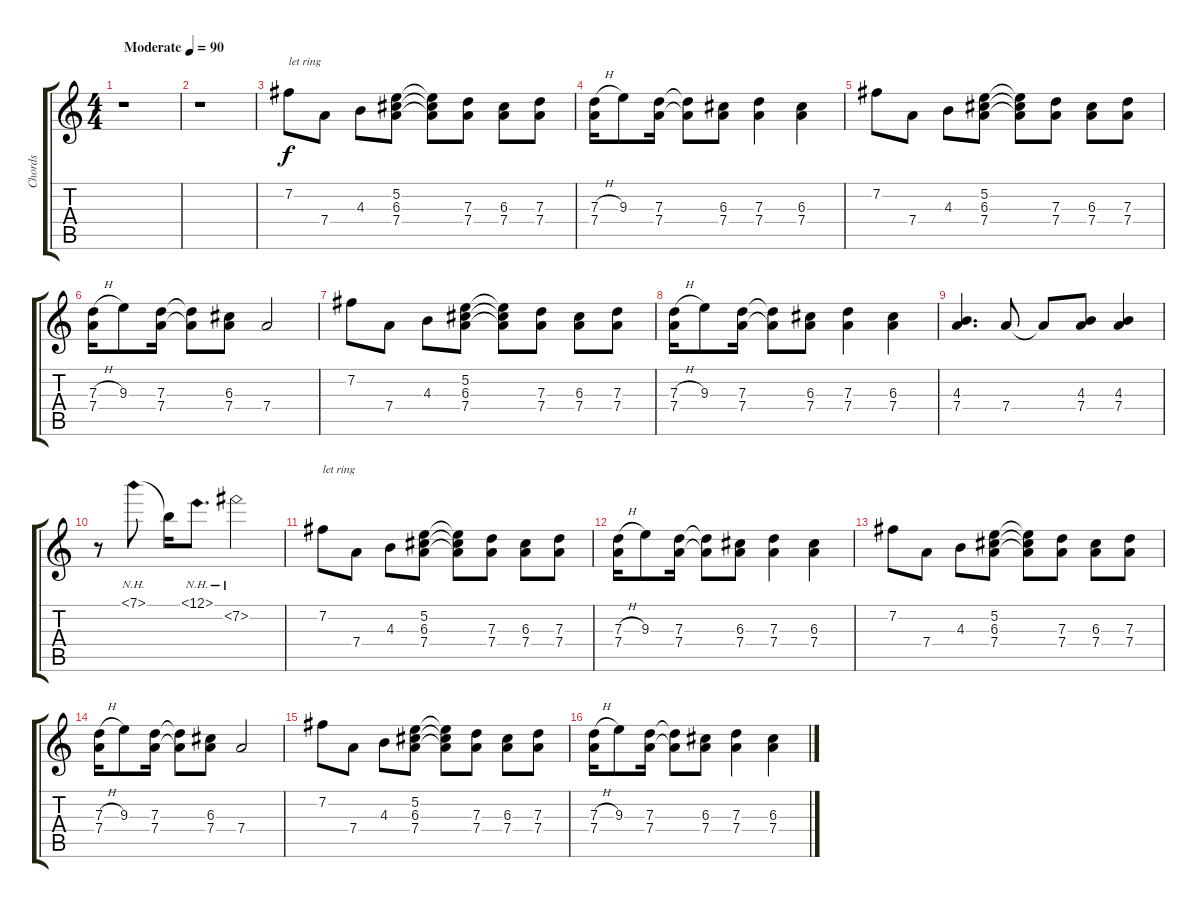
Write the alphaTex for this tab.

\track ("Chords" "Chords") {instrument acousticguitarnylon}
\staff {score tabs}
\tuning (E4 B3 G3 D3 A2 E2) {hide}
\ts (4 4)
\tempo (90 "Moderate")
\clef g2
\ks c
r.1{dy f instrument acousticguitarnylon} |
r.1 |
7.2.8{txt "let ring"} 7.4.8 4.3.8 (5.2 6.3 7.4).8 (5.2{t} 6.3{t} 7.4{t}).8 (7.3 7.4).8 (6.3 7.4).8 (7.3 7.4).8 |
(7.3{h} 7.4).16 9.3.8 (7.3 7.4).16 (7.3{t} 7.4{t}).8 (6.3 7.4).8 (7.3 7.4).4 (6.3 7.4).4 |
7.2.8 7.4.8 4.3.8 (5.2 6.3 7.4).8 (5.2{t} 6.3{t} 7.4{t}).8 (7.3 7.4).8 (6.3 7.4).8 (7.3 7.4).8 |
(7.3{h} 7.4).16 9.3.8 (7.3 7.4).16 (7.3{t} 7.4{t}).8 (6.3 7.4).8 7.4.2 |
7.2.8 7.4.8 4.3.8 (5.2 6.3 7.4).8 (5.2{t} 6.3{t} 7.4{t}).8 (7.3 7.4).8 (6.3 7.4).8 (7.3 7.4).8 |
(7.3{h} 7.4).16 9.3.8 (7.3 7.4).16 (7.3{t} 7.4{t}).8 (6.3 7.4).8 (7.3 7.4).4 (6.3 7.4).4 |
(4.3 7.4).4{d} 7.4.8 7.4{t}.8 (4.3 7.4).8 (4.3 7.4).4 |
r.8 7.1{nh}.8 7.1{t}.16 12.1{nh}.8{d} 7.2{nh}.2 |
7.2.8{txt "let ring"} 7.4.8 4.3.8 (5.2 6.3 7.4).8 (5.2{t} 6.3{t} 7.4{t}).8 (7.3 7.4).8 (6.3 7.4).8 (7.3 7.4).8 |
(7.3{h} 7.4).16 9.3.8 (7.3 7.4).16 (7.3{t} 7.4{t}).8 (6.3 7.4).8 (7.3 7.4).4 (6.3 7.4).4 |
7.2.8 7.4.8 4.3.8 (5.2 6.3 7.4).8 (5.2{t} 6.3{t} 7.4{t}).8 (7.3 7.4).8 (6.3 7.4).8 (7.3 7.4).8 |
(7.3{h} 7.4).16 9.3.8 (7.3 7.4).16 (7.3{t} 7.4{t}).8 (6.3 7.4).8 7.4.2 |
7.2.8 7.4.8 4.3.8 (5.2 6.3 7.4).8 (5.2{t} 6.3{t} 7.4{t}).8 (7.3 7.4).8 (6.3 7.4).8 (7.3 7.4).8 |
(7.3{h} 7.4).16 9.3.8 (7.3 7.4).16 (7.3{t} 7.4{t}).8 (6.3 7.4).8 (7.3 7.4).4 (6.3 7.4).4
